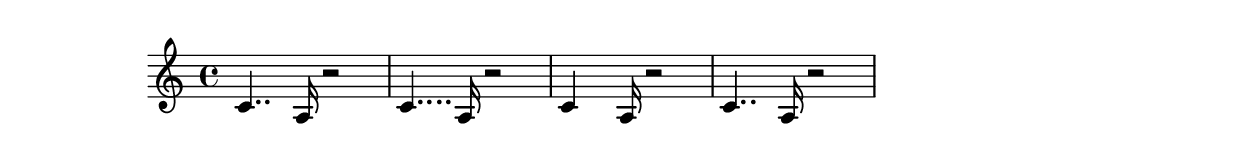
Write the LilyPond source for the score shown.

% Do not edit this file; it is automatically
% generated from Documentation/snippets/new
% This file is in the public domain.
%% Note: this file works from version 2.13.36
\version "2.13.36"
\header {
%% Translation of GIT committish: fa19277d20f8ab0397c560eb0e7b814bd804ecec

  texidoces = "
Este código muestra cómo cambiar la cantidad de puntillos de una nota.

"

  doctitlees = "Modificar el número de puntillos de una nota"


%% Translation of GIT committish: 190a067275167c6dc9dd0afef683d14d392b7033

  texidocfr = "Voici comment modifier le nombre de points d'augmentation
affectés à une note en particulier.

"
  doctitlefr = "Spécification du nombre de points d'augmentation d'une note"


  lsrtags = "rhythms,expressive-marks"
  texidoc = "This code demonstrates how to change the number of
augmentation dots on a single note."
  doctitle = "Changing the number of augmentation dots per note"
} % begin verbatim


\relative c' {
  c4.. a16 r2 |
  \override Dots #'dot-count = #4
  c4.. a16 r2 |
  \override Dots #'dot-count = #0
  c4.. a16 r2 |
  \revert Dots #'dot-count
  c4.. a16 r2 |
}
